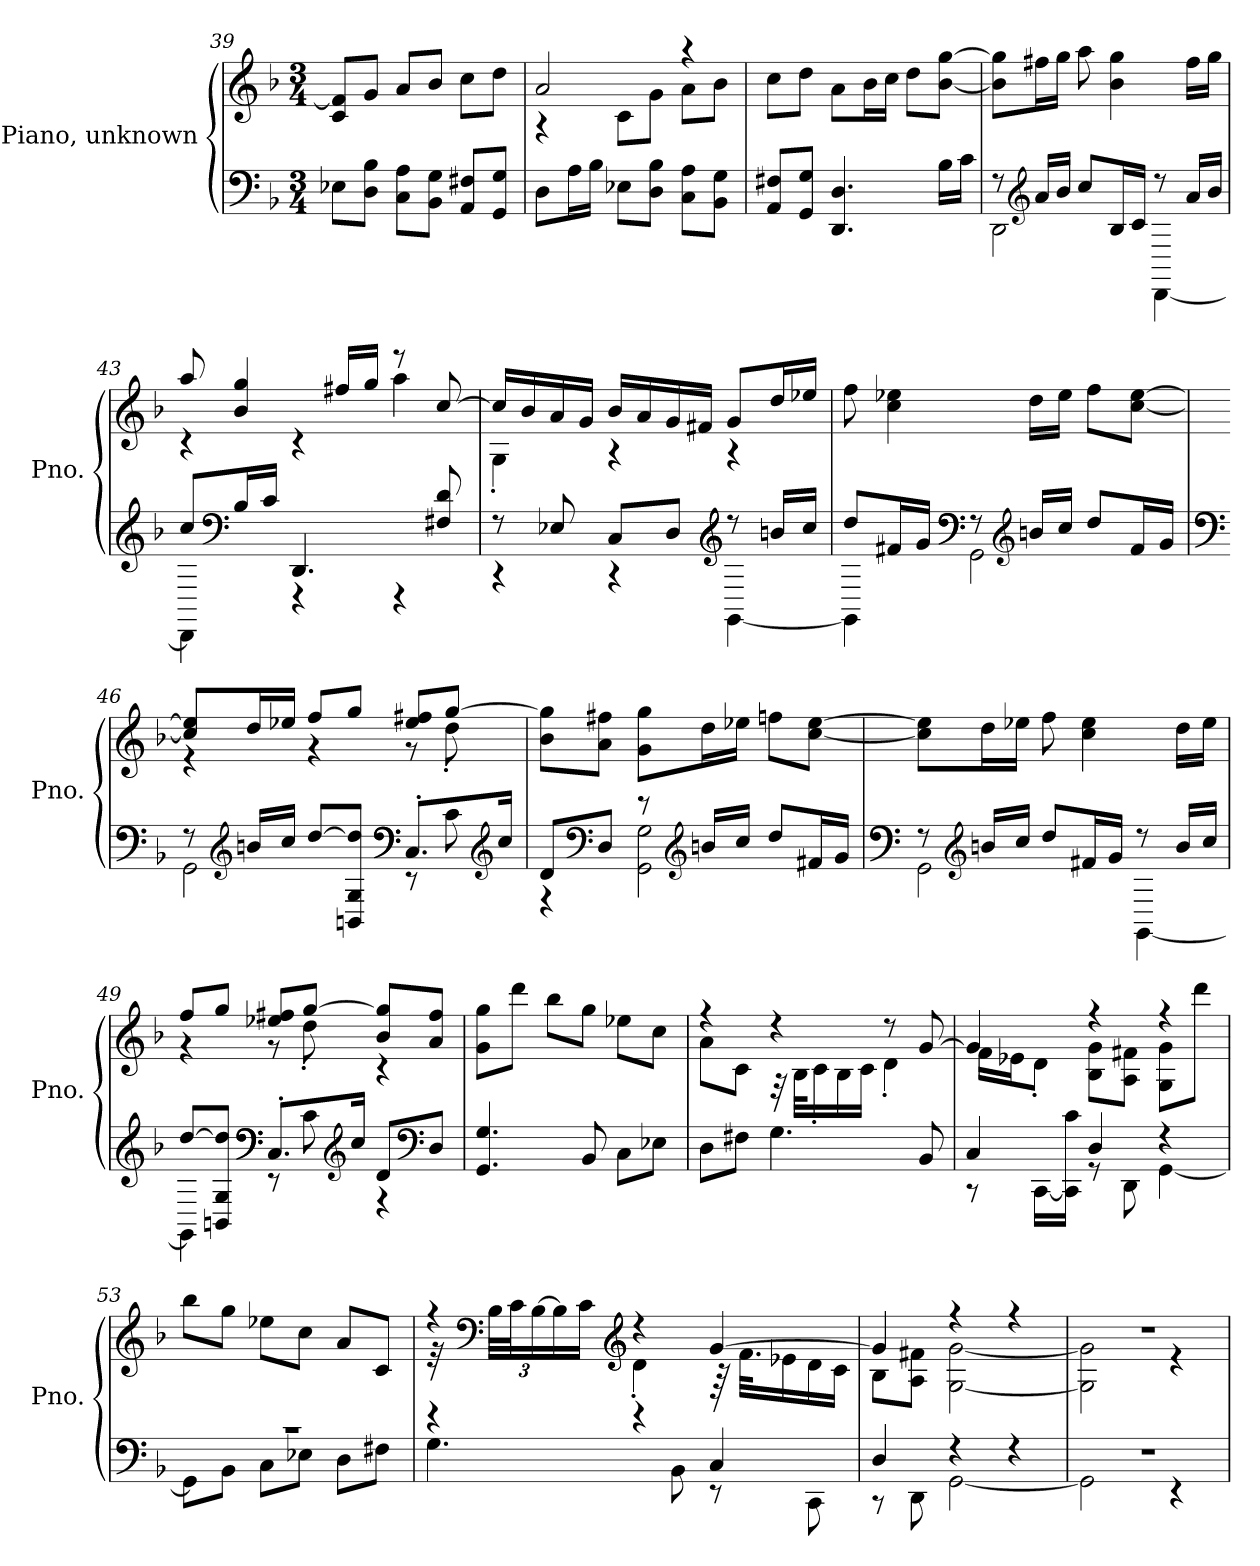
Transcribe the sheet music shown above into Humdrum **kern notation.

**kern	**kern
*part1	*part1
*staff2	*staff1
*I"Piano, unknown	*
*I'Pno.	*
*clefF4	*clefG2
*k[b-]	*k[b-]
*M3/4	*M3/4
=39	=39
8E-X\L	8c/ 8f#/]L
8D\ 8B-\J	8g/J
8C\ 8A\L	8a/L
8BB-\ 8G\J	8b-/J
8AA/ 8F#X/L	8cc\L
8GG/ 8G/J	8dd\J
=40	=40
*	*^
8D\L	2a/	4r
16A\L	.	.
16B-\JJ	.	.
8E-X\L	.	8c\L
8D\ 8B-\J	.	8g\J
8C\ 8A\L	4r	8a\L
8BB-\ 8G\J	.	8b-\J
*	*v	*v
!!LO:PB:g=z
=41	=41
8AA/ 8F#X/L	8cc\L
8GG/ 8G/J	8dd\J
4.DD/ 4.D/	8a\L
.	16b-\L
.	16cc\JJ
.	8dd\L
16B-\LL	[8b-\ [8gg\J
16c\JJ	.
=42	=42
*^	*
8r	2DD\	8b-\] 8gg\]L
*clefG2	*	*
16a/LL	.	16ff#X\L
16b-/JJ	.	16gg\JJ
8cc/L	.	8aa\
16B-/L	.	4b-\ 4gg\
16c/JJ	.	.
8r	[4DD\	.
16a/LL	.	16ff#\LL
16b-/JJ	.	16gg\JJ
=43	=43	=43
*	*	*^
8cc/L	4DD\]	8aa/	4r
*clefF4	*	*	*
16B-/L	.	4b-/ 4gg/	.
16c/JJ	.	.	.
4.DD/	4r	.	4r
.	.	16ff#X/LL	.
.	.	16gg/JJ	.
.	4r	8r	4aa\
8F#X/ 8d/	.	[8cc/	.
!!LO:LB:g=z	!!
=44	=44	=44	=44
8r	4r	16cc/LL]	4G'\
.	.	16b-/	.
8E-X/	.	16a/	.
.	.	16g/JJ	.
8C/L	4r	16b-/LL	4r
.	.	16a/	.
8D/J	.	16g/	.
.	.	16f#X/JJ	.
*clefG2	*	*	*
8r	[4GG\	8g/L	4r
16bn/LL	.	16dd/L	.
16cc/JJ	.	16ee-X/JJ	.
*	*	*v	*v
=45	=45	=45
8dd/L	4GG\]	8ff\
16f#X/L	.	4cc\ 4ee-X\
16g/JJ	.	.
*clefF4	*	*
8r	2GG\	.
*clefG2	*	*
16bn/LL	.	16dd\LL
16cc/JJ	.	16ee-\JJ
8dd/L	.	8ff\L
16f#/L	.	[8cc\ [8ee-\J
16g/JJ	.	.
!!LO:LB:g=z
=46	=46	=46
*clefF4	*	*
*	*	*^
8r	2GG\	8cc/] 8ee-/]L	4r
*clefG2	*	*	*
16bn/LL	.	16dd/L	.
16cc/JJ	.	16ee-X/JJ	.
[8dd/L	.	8ff/L	4r
8BBn/ 8G/ 8dd/]J	.	8gg/J	.
*clefF4	*	*	*
8.C'/L	8r	8ee-/ 8ff#X/L	8r
.	8c\	[8gg/J	8dd'\
*clefG2	*	*	*
16cc/Jk	.	.	.
*	*	*v	*v
=47	=47	=47
8d/L	4r	8b-\ 8gg\]L
*clefF4	*	*
8D/J	.	8a\ 8ff#X\J
8r	2GG\ 2G\	8g\ 8gg\L
*clefG2	*	*
16bn/LL	.	16dd\L
16cc/JJ	.	16ee-X\JJ
8dd/L	.	8ffn\L
16f#X/L	.	[8cc\ [8ee-\J
16g/JJ	.	.
=48	=48	=48
*clefF4	*	*
8r	2GG\	8cc\] 8ee-\]L
*clefG2	*	*
16bn/LL	.	16dd\L
16cc/JJ	.	16ee-X\JJ
8dd/L	.	8ff\
16f#X/L	.	4cc\ 4ee-\
16g/JJ	.	.
8r	[4GG\	.
16b/LL	.	16dd\LL
16cc/JJ	.	16ee-\JJ
!!LO:LB:g=z
=49	=49	=49
*	*	*^
[8dd/L	4GG\]	8ff/L	4r
8BBn/ 8G/ 8dd/]J	.	8gg/J	.
*clefF4	*	*	*
8.C'/L	8r	8ee-X/ 8ff#X/L	8r
.	8c\	[8gg/J	8dd'\
*clefG2	*	*	*
16cc/Jk	.	.	.
8d/L	4r	8b-/ 8gg/]L	4r
*clefF4	*	*	*
8D/J	.	8a/ 8ff#/J	.
*v	*v	*	*
*	*v	*v
=50	=50
4.GG/ 4.G/	8g\ 8gg\L
.	8ddd\J
.	8bb-\L
8BB-/	8gg\J
8C\L	8ee-X\L
8E-X\J	8cc\J
=51	=51
*	*^
8D\L	4r	8a\L
8F#X\J	.	8c\J
4.G\	4r	32r
.	.	32B-\KLL
.	.	16c'\
.	.	16B-\
.	.	16c\JJ
.	8r	4d'\
8BB-/	[8g/	.
!!LO:LB:g=z	!!
=52	=52	=52
*^	*	*
4C/	8r	4g/]	16f\LL
.	.	.	16e-X\J
.	[16CC\LL	.	8d'\J
.	16CC\] 16c\JJ	.	.
4D/	8r	4r	8B-\ 8g\L
.	8DD\	.	8A\ 8f#X\J
4r	[4GG\	4r	8G\ 8g\L
.	.	.	8ddd\J
*	*	*v	*v
=53	=53	=53
2.r	8GG\L]	8bb-\L
.	8BB-\J	8gg\J
.	8C\L	8ee-X\L
.	8E-X\J	8cc\J
.	8D\L	8a/L
.	8F#X\J	8c/J
=54	=54	=54
*	*	*^
4r	4.G\	4r	32r
*	*	*clefF4	*
.	.	.	32B-\LLL
*	*	*	*Xbrackettup
.	.	.	48c\J
.	.	.	[24B-\
.	.	.	16B-\]
.	.	.	16c\JJ
*	*	*clefG2	*
4r	.	4r	4d'\
.	8BB-\	.	.
4C/	8r	[4g/	64r
.	.	.	32.f\KLL
.	.	.	16e-X\
.	8CC\	.	16d\
.	.	.	16c\JJ
=55	=55	=55	=55
4D/	8r	4g/]	8B-\L
.	8DD\	.	8A\ 8f#X\J
4r	[2GG\	4r	[2G\ [2g\
4r	.	4r	.
!!LO:LB:g=z	!!
=56	=56	=56	=56
2.r	2GG\]	2.r	2G\] 2g\]
.	4r	.	4r
*v	*v	*	*
*	*v	*v
=	=
*-	*-
